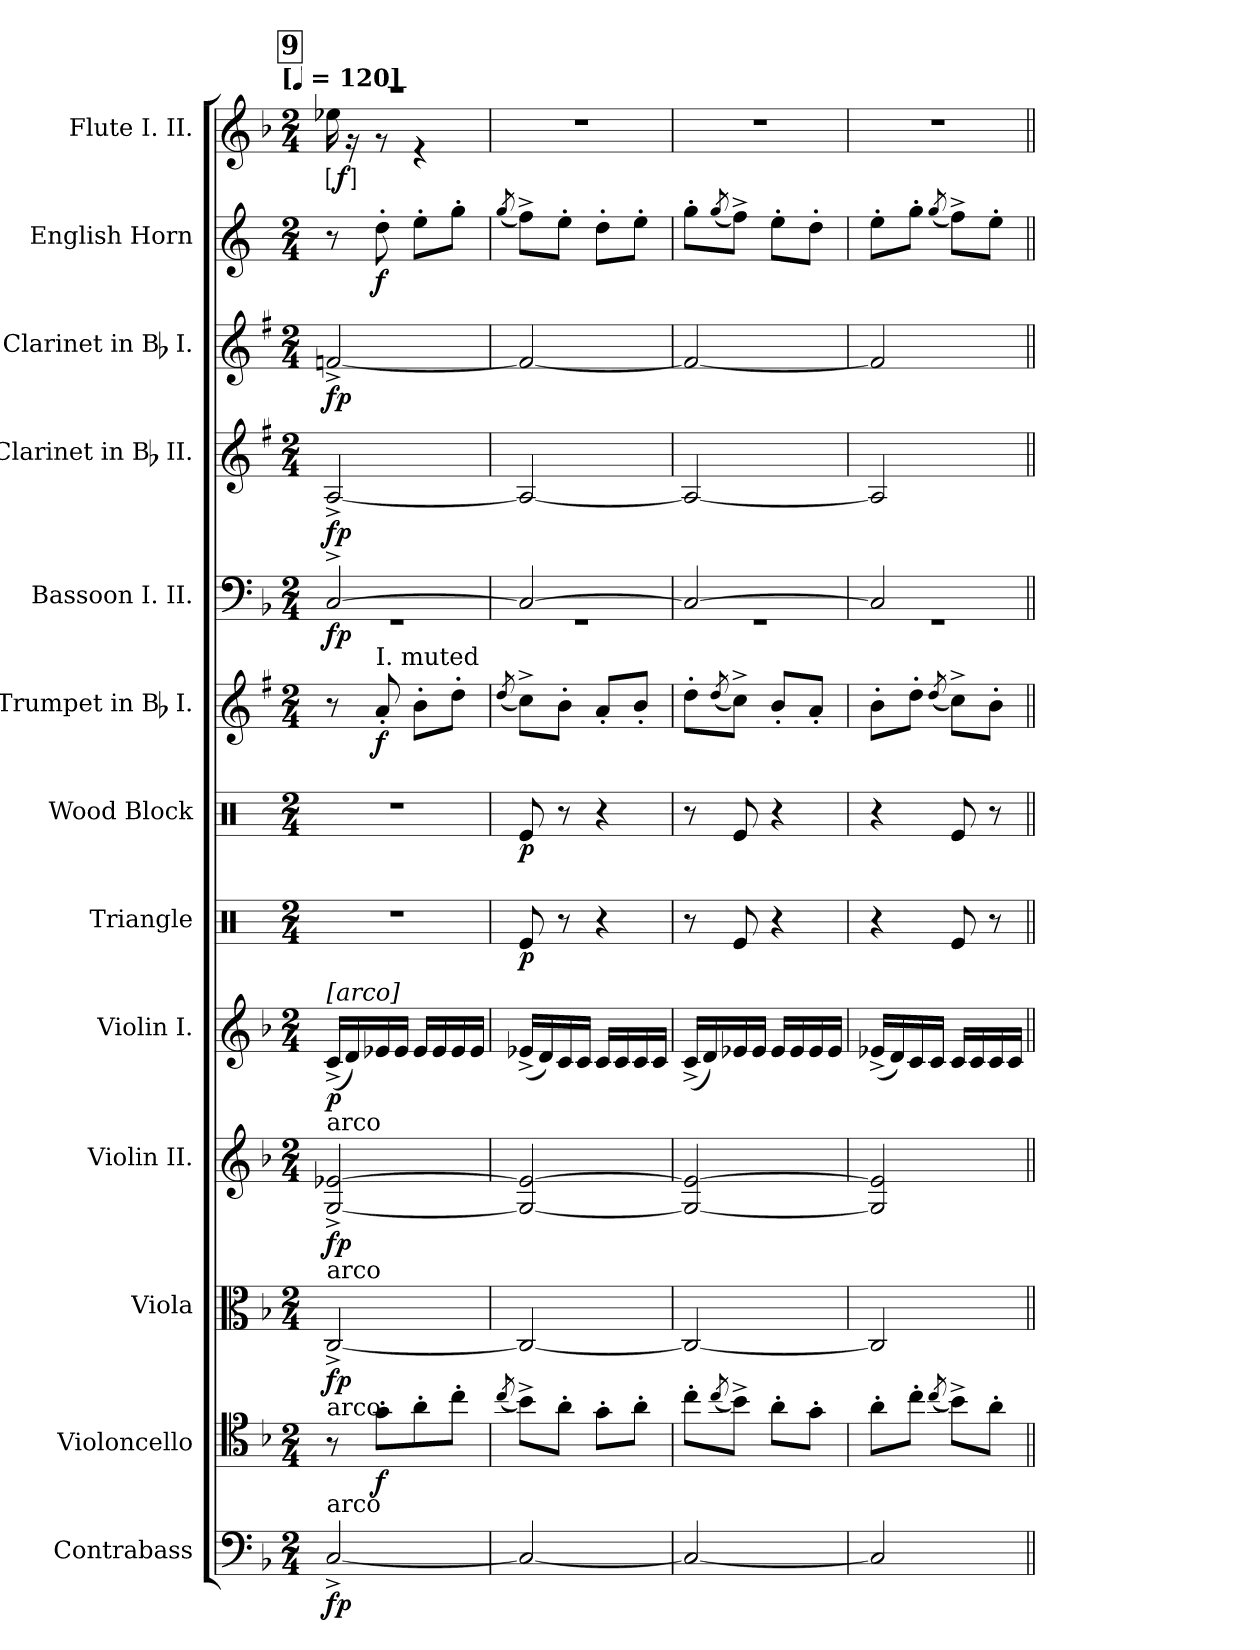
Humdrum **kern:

**kern	**dynam	**kern	**dynam	**kern	**dynam	**kern	**dynam	**kern	**dynam	**kern	**dynam	**kern	**dynam	**kern	**dynam	**kern	**dynam	**kern	**dynam	**kern	**dynam	**kern	**dynam	**kern	**dynam
*part13	*part13	*part12	*part12	*part11	*part11	*part10	*part10	*part9	*part9	*part8	*part8	*part7	*part7	*part6	*part6	*part5	*part5	*part4	*part4	*part3	*part3	*part2	*part2	*part1	*part1
*staff13	*staff13	*staff12	*staff12	*staff11	*staff11	*staff10	*staff10	*staff9	*staff9	*staff8	*staff8	*staff7	*staff7	*staff6	*staff6	*staff5	*staff5	*staff4	*staff4	*staff3	*staff3	*staff2	*staff2	*staff1	*staff1
*I"Contrabass	*	*I"Violoncello	*	*I"Viola	*	*I"Violin II.	*	*I"Violin I.	*	*I"Triangle	*	*I"Wood Block	*	*I"Trumpet in Bb I.	*	*I"Bassoon I. II.	*	*I"Clarinet in Bb II.	*	*I"Clarinet in Bb I.	*	*I"English Horn	*	*I"Flute I. II.	*
*I'Cb.	*	*I'Vc.	*	*I'Vla.	*	*I'Vln. II.	*	*I'Vln. I.	*	*I'Tri.	*	*I'Wd. Bl.	*	*I'Tpt. I.	*	*I'Bsn. I. II.	*	*I'Cl. II.	*	*I'Cl. I.	*	*I'Eng. Hn.	*	*I'Fl. I. II.	*
*clefF4	*	*clefC4	*	*clefC3	*	*clefG2	*	*clefG2	*	*clefX	*	*clefX	*	*clefG2	*	*clefF4	*	*clefG2	*	*clefG2	*	*clefG2	*	*clefG2	*
*ITrd7c12	*	*	*	*	*	*	*	*	*	*	*	*	*	*ITrd1c2	*	*	*	*ITrd1c2	*	*ITrd1c2	*	*ITrd4c7	*	*	*
*k[b-]	*	*k[b-]	*	*k[b-]	*	*k[b-]	*	*k[b-]	*	*k[]	*	*k[]	*	*k[b-]	*	*k[b-]	*	*k[b-]	*	*k[b-]	*	*k[b-]	*	*k[b-]	*
*F:	*	*F:	*	*F:	*	*F:	*	*F:	*	*C:	*	*C:	*	*F:	*	*F:	*	*F:	*	*F:	*	*F:	*	*F:	*
!!LO:TX:omd:t=[[quarter] = 120]
*M2/4	*	*M2/4	*	*M2/4	*	*M2/4	*	*M2/4	*	*M2/4	*	*M2/4	*	*M2/4	*	*M2/4	*	*M2/4	*	*M2/4	*	*M2/4	*	*M2/4	*
*MM120	*	*MM120	*	*MM120	*	*MM120	*	*MM120	*	*MM120	*	*MM120	*	*MM120	*	*MM120	*	*MM120	*	*MM120	*	*MM120	*	*MM120	*
!!LO:REH:place=s1:t=9
=151	=151	=151	=151	=151	=151	=151	=151	=151	=151	=151	=151	=151	=151	=151	=151	=151	=151	=151	=151	=151	=151	=151	=151	=151	=151
*	*	*	*	*	*	*	*	*	*	*	*	*	*	*	*	*^	*	*	*	*	*	*	*	*^	*
!	!	!	!	!	!	!	!	!LO:TX:a:t=[arco]	!	!	!	!	!	!	!	!	!	!	!	!	!	!	!	!	!	!	!
!	!	!	!	!	!	!LO:TX:a:t=arco	!	!	!	!	!	!	!	!	!	!	!	!	!	!	!	!	!	!	!	!	!
!	!	!	!	!LO:TX:a:t=arco	!	!	!	!	!	!	!	!	!	!	!	!	!	!	!	!	!	!	!	!	!	!	!
!	!	!LO:TX:a:t=arco	!	!	!	!	!	!	!	!	!	!	!	!	!	!	!	!	!	!	!	!	!	!	!	!	!
!LO:TX:a:t=arco	!	!	!	!	!	!	!	!	!	!	!	!	!	!	!	!	!	!	!	!	!	!	!	!	!	!	!
!	!	!	!	!	!	!	!	!	!	!	!	!	!	!	!	!	!	!	!	!	!	!	!	!	!	!	!LO:DY:ed=brack
[2CC^	fp	8r	.	[2C^	fp	[2G^ [2e-X^	fp	(16c^LL	p	2r	.	2r	.	8r	.	[2C^	2r	fp	[2G^	fp	[2e-X^	fp	8r	.	2r	16ee-Xi	f
.	.	.	.	.	.	.	.	16d)	.	.	.	.	.	.	.	.	.	.	.	.	.	.	.	.	.	16r	.
!	!	!	!	!	!	!	!	!	!	!	!	!	!	!LO:TX:a:t=I. muted	!	!	!	!	!	!	!	!	!	!	!	!	!
.	.	8g'L	f	.	.	.	.	16e-X	.	.	.	.	.	8g'	f	.	.	.	.	.	.	.	8g'	f	.	8r	.
.	.	.	.	.	.	.	.	16e-JJ	.	.	.	.	.	.	.	.	.	.	.	.	.	.	.	.	.	.	.
.	.	8a'	.	.	.	.	.	16e-LL	.	.	.	.	.	8a'L	.	.	.	.	.	.	.	.	8a'L	.	.	4r	.
.	.	.	.	.	.	.	.	16e-	.	.	.	.	.	.	.	.	.	.	.	.	.	.	.	.	.	.	.
.	.	8cc'J	.	.	.	.	.	16e-	.	.	.	.	.	8cc'J	.	.	.	.	.	.	.	.	8cc'J	.	.	.	.
.	.	.	.	.	.	.	.	16e-JJ	.	.	.	.	.	.	.	.	.	.	.	.	.	.	.	.	.	.	.
*	*	*	*	*	*	*	*	*	*	*	*	*	*	*	*	*	*	*	*	*	*	*	*	*	*v	*v	*
=152	=152	=152	=152	=152	=152	=152	=152	=152	=152	=152	=152	=152	=152	=152	=152	=152	=152	=152	=152	=152	=152	=152	=152	=152	=152	=152
.	.	(8qcc/	.	.	.	.	.	.	.	.	.	.	.	(8qcc/	.	.	.	.	.	.	.	.	(8qcc/	.	.	.
2CC_	.	8b-^L)	.	2C_	.	2G_ 2e-_	.	(16e-X^LL	.	8Re/	p	8Re/	p	8b-^L)	.	2C_	2r	.	2G_	.	2e-_	.	8b-^L)	.	2r	.
.	.	.	.	.	.	.	.	16d)	.	.	.	.	.	.	.	.	.	.	.	.	.	.	.	.	.	.
.	.	8a'J	.	.	.	.	.	16c	.	8r	.	8r	.	8a'J	.	.	.	.	.	.	.	.	8a'J	.	.	.
.	.	.	.	.	.	.	.	16cJJ	.	.	.	.	.	.	.	.	.	.	.	.	.	.	.	.	.	.
.	.	8g'L	.	.	.	.	.	16cLL	.	4r	.	4r	.	8g'L	.	.	.	.	.	.	.	.	8g'L	.	.	.
.	.	.	.	.	.	.	.	16c	.	.	.	.	.	.	.	.	.	.	.	.	.	.	.	.	.	.
.	.	8a'J	.	.	.	.	.	16c	.	.	.	.	.	8a'J	.	.	.	.	.	.	.	.	8a'J	.	.	.
.	.	.	.	.	.	.	.	16cJJ	.	.	.	.	.	.	.	.	.	.	.	.	.	.	.	.	.	.
=153	=153	=153	=153	=153	=153	=153	=153	=153	=153	=153	=153	=153	=153	=153	=153	=153	=153	=153	=153	=153	=153	=153	=153	=153	=153	=153
2CC_	.	8cc'L	.	2C_	.	2G_ 2e-_	.	(16c^LL	.	8r	.	8r	.	8cc'L	.	2C_	2r	.	2G_	.	2e-_	.	8cc'L	.	2r	.
.	.	.	.	.	.	.	.	16d)	.	.	.	.	.	.	.	.	.	.	.	.	.	.	.	.	.	.
.	.	(8qcc/	.	.	.	.	.	.	.	.	.	.	.	(8qcc/	.	.	.	.	.	.	.	.	(8qcc/	.	.	.
.	.	8b-^J)	.	.	.	.	.	16e-X	.	8Re/	.	8Re/	.	8b-^J)	.	.	.	.	.	.	.	.	8b-^J)	.	.	.
.	.	.	.	.	.	.	.	16e-JJ	.	.	.	.	.	.	.	.	.	.	.	.	.	.	.	.	.	.
.	.	8a'L	.	.	.	.	.	16e-LL	.	4r	.	4r	.	8a'L	.	.	.	.	.	.	.	.	8a'L	.	.	.
.	.	.	.	.	.	.	.	16e-	.	.	.	.	.	.	.	.	.	.	.	.	.	.	.	.	.	.
.	.	8g'J	.	.	.	.	.	16e-	.	.	.	.	.	8g'J	.	.	.	.	.	.	.	.	8g'J	.	.	.
.	.	.	.	.	.	.	.	16e-JJ	.	.	.	.	.	.	.	.	.	.	.	.	.	.	.	.	.	.
=154	=154	=154	=154	=154	=154	=154	=154	=154	=154	=154	=154	=154	=154	=154	=154	=154	=154	=154	=154	=154	=154	=154	=154	=154	=154	=154
2CC]	.	8a'L	.	2C]	.	2G] 2e-]	.	(16e-X^LL	.	4r	.	4r	.	8a'L	.	2C]	2r	.	2G]	.	2e-]	.	8a'L	.	2r	.
.	.	.	.	.	.	.	.	16d)	.	.	.	.	.	.	.	.	.	.	.	.	.	.	.	.	.	.
.	.	8cc'J	.	.	.	.	.	16c	.	.	.	.	.	8cc'J	.	.	.	.	.	.	.	.	8cc'J	.	.	.
.	.	.	.	.	.	.	.	16cJJ	.	.	.	.	.	.	.	.	.	.	.	.	.	.	.	.	.	.
.	.	(8qcc/	.	.	.	.	.	.	.	.	.	.	.	(8qcc/	.	.	.	.	.	.	.	.	(8qcc/	.	.	.
.	.	8b-^L)	.	.	.	.	.	16cLL	.	8Re/	.	8Re/	.	8b-^L)	.	.	.	.	.	.	.	.	8b-^L)	.	.	.
.	.	.	.	.	.	.	.	16c	.	.	.	.	.	.	.	.	.	.	.	.	.	.	.	.	.	.
.	.	8a'J	.	.	.	.	.	16c	.	8r	.	8r	.	8a'J	.	.	.	.	.	.	.	.	8a'J	.	.	.
.	.	.	.	.	.	.	.	16cJJ	.	.	.	.	.	.	.	.	.	.	.	.	.	.	.	.	.	.
*	*	*	*	*	*	*	*	*	*	*	*	*	*	*	*	*v	*v	*	*	*	*	*	*	*	*	*
=||	=||	=||	=||	=||	=||	=||	=||	=||	=||	=||	=||	=||	=||	=||	=||	=||	=||	=||	=||	=||	=||	=||	=||	=||	=||
*-	*-	*-	*-	*-	*-	*-	*-	*-	*-	*-	*-	*-	*-	*-	*-	*-	*-	*-	*-	*-	*-	*-	*-	*-	*-
